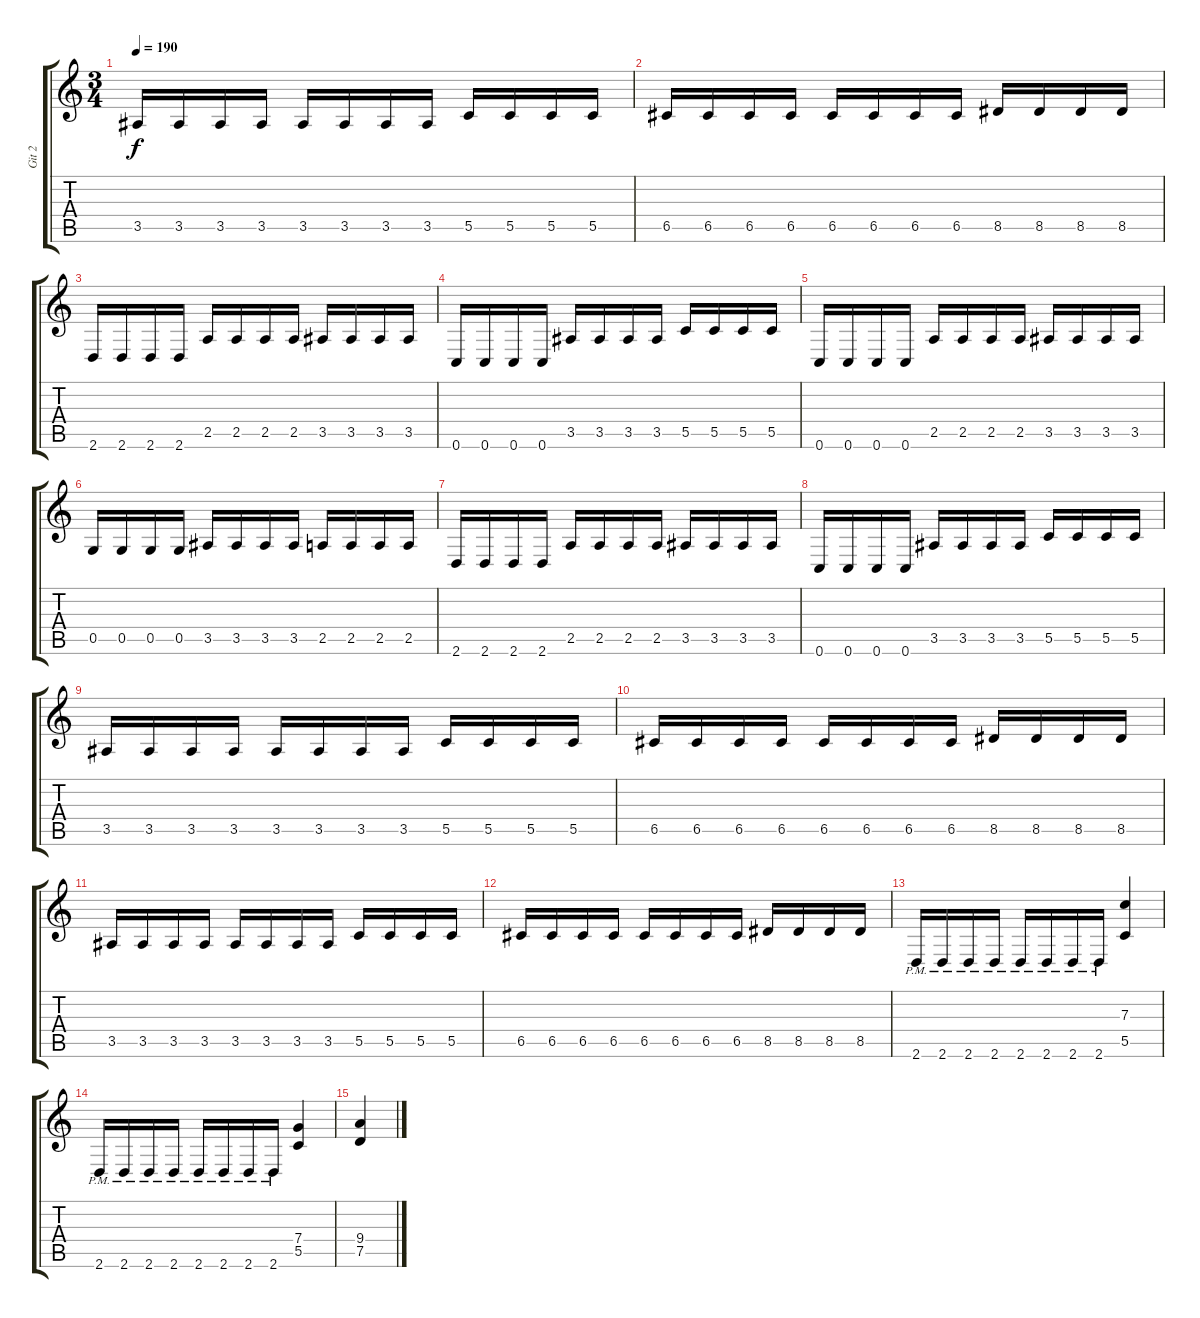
\track ("Git 2" "Git 2") {instrument distortionguitar}
\staff {score tabs}
\tuning (D4 A3 F3 C3 G2 C2) {hide}
\ts (3 4)
\tempo 190
\clef g2
\ks c
3.5.16{dy f} 3.5.16 3.5.16 3.5.16 3.5.16 3.5.16 3.5.16 3.5.16 5.5.16 5.5.16 5.5.16 5.5.16 |
6.5.16 6.5.16 6.5.16 6.5.16 6.5.16 6.5.16 6.5.16 6.5.16 8.5.16 8.5.16 8.5.16 8.5.16 |
2.6.16 2.6.16 2.6.16 2.6.16 2.5.16 2.5.16 2.5.16 2.5.16 3.5.16 3.5.16 3.5.16 3.5.16 |
0.6.16 0.6.16 0.6.16 0.6.16 3.5.16 3.5.16 3.5.16 3.5.16 5.5.16 5.5.16 5.5.16 5.5.16 |
0.6.16 0.6.16 0.6.16 0.6.16 2.5.16 2.5.16 2.5.16 2.5.16 3.5.16 3.5.16 3.5.16 3.5.16 |
0.5.16 0.5.16 0.5.16 0.5.16 3.5.16 3.5.16 3.5.16 3.5.16 2.5.16 2.5.16 2.5.16 2.5.16 |
2.6.16 2.6.16 2.6.16 2.6.16 2.5.16 2.5.16 2.5.16 2.5.16 3.5.16 3.5.16 3.5.16 3.5.16 |
0.6.16 0.6.16 0.6.16 0.6.16 3.5.16 3.5.16 3.5.16 3.5.16 5.5.16 5.5.16 5.5.16 5.5.16 |
3.5.16 3.5.16 3.5.16 3.5.16 3.5.16 3.5.16 3.5.16 3.5.16 5.5.16 5.5.16 5.5.16 5.5.16 |
6.5.16 6.5.16 6.5.16 6.5.16 6.5.16 6.5.16 6.5.16 6.5.16 8.5.16 8.5.16 8.5.16 8.5.16 |
3.5.16 3.5.16 3.5.16 3.5.16 3.5.16 3.5.16 3.5.16 3.5.16 5.5.16 5.5.16 5.5.16 5.5.16 |
6.5.16 6.5.16 6.5.16 6.5.16 6.5.16 6.5.16 6.5.16 6.5.16 8.5.16 8.5.16 8.5.16 8.5.16 |
2.6{pm}.16 2.6{pm}.16 2.6{pm}.16 2.6{pm}.16 2.6{pm}.16 2.6{pm}.16 2.6{pm}.16 2.6{pm}.16 (7.3 5.5).4 |
2.6{pm}.16 2.6{pm}.16 2.6{pm}.16 2.6{pm}.16 2.6{pm}.16 2.6{pm}.16 2.6{pm}.16 2.6{pm}.16 (7.4 5.5).4 |
(9.4 7.5).4
